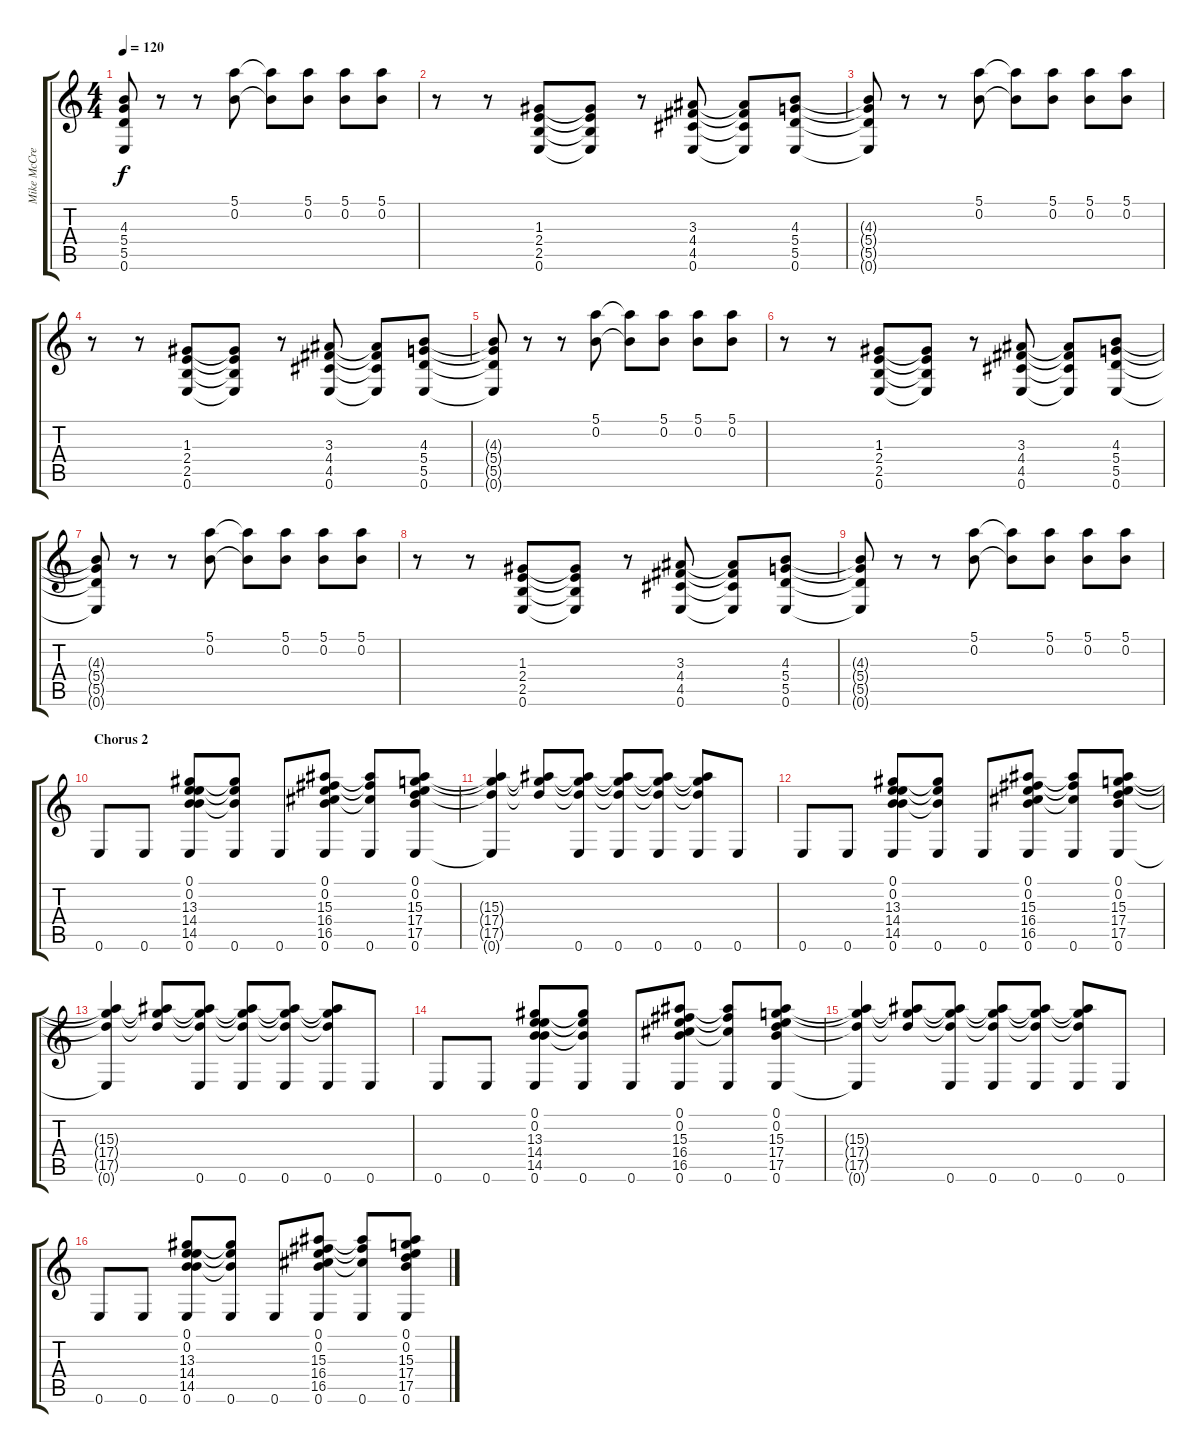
\track ("Mike McCready" "Mike McCre") {instrument electricguitarclean}
\staff {score tabs}
\tuning (E4 B3 G3 D3 A2 E2) {hide}
\ts (4 4)
\tempo 120
\clef g2
\ks c
(4.3{t} 5.4{t} 5.5{t} 0.6{t}).8{dy f} r.8 r.8 (5.1 0.2).8 (5.1{t} 0.2{t}).8 (5.1 0.2).8 (5.1 0.2).8 (5.1 0.2).8 |
r.8 r.8 (1.3 2.4 2.5 0.6).8 (1.3{t} 2.4{t} 2.5{t} 0.6{t}).8 r.8 (3.3 4.4 4.5 0.6).8 (3.3{t} 4.4{t} 4.5{t} 0.6{t}).8 (4.3 5.4 5.5 0.6).8 |
(4.3{t} 5.4{t} 5.5{t} 0.6{t}).8 r.8 r.8 (5.1 0.2).8 (5.1{t} 0.2{t}).8 (5.1 0.2).8 (5.1 0.2).8 (5.1 0.2).8 |
r.8 r.8 (1.3 2.4 2.5 0.6).8 (1.3{t} 2.4{t} 2.5{t} 0.6{t}).8 r.8 (3.3 4.4 4.5 0.6).8 (3.3{t} 4.4{t} 4.5{t} 0.6{t}).8 (4.3 5.4 5.5 0.6).8 |
(4.3{t} 5.4{t} 5.5{t} 0.6{t}).8 r.8 r.8 (5.1 0.2).8 (5.1{t} 0.2{t}).8 (5.1 0.2).8 (5.1 0.2).8 (5.1 0.2).8 |
r.8 r.8 (1.3 2.4 2.5 0.6).8 (1.3{t} 2.4{t} 2.5{t} 0.6{t}).8 r.8 (3.3 4.4 4.5 0.6).8 (3.3{t} 4.4{t} 4.5{t} 0.6{t}).8 (4.3 5.4 5.5 0.6).8 |
(4.3{t} 5.4{t} 5.5{t} 0.6{t}).8 r.8 r.8 (5.1 0.2).8 (5.1{t} 0.2{t}).8 (5.1 0.2).8 (5.1 0.2).8 (5.1 0.2).8 |
r.8 r.8 (1.3 2.4 2.5 0.6).8 (1.3{t} 2.4{t} 2.5{t} 0.6{t}).8 r.8 (3.3 4.4 4.5 0.6).8 (3.3{t} 4.4{t} 4.5{t} 0.6{t}).8 (4.3 5.4 5.5 0.6).8 |
(4.3{t} 5.4{t} 5.5{t} 0.6{t}).8 r.8 r.8 (5.1 0.2).8 (5.1{t} 0.2{t}).8 (5.1 0.2).8 (5.1 0.2).8 (5.1 0.2).8 |
\section ("" "Chorus 2")
0.6.8 0.6.8 (0.1 0.2 13.3 14.4 14.5 0.6).8 (13.3{t} 14.4{t} 14.5{t} 0.6).8 0.6.8 (0.1 0.2 15.3 16.4 16.5 0.6).8 (15.3{t} 16.4{t} 16.5{t} 0.6).8 (0.1 0.2 15.3 17.4 17.5 0.6).8 |
(15.3{t} 17.4{t} 17.5{t} 0.6{t}).4 (15.3{t} 17.4{t} 17.5{t}).8 (15.3{t} 17.4{t} 17.5{t} 0.6).8 (15.3{t} 17.4{t} 17.5{t} 0.6).8 (15.3{t} 17.4{t} 17.5{t} 0.6).8 (15.3{t} 17.4{t} 17.5{t} 0.6).8 0.6.8 |
0.6.8 0.6.8 (0.1 0.2 13.3 14.4 14.5 0.6).8 (13.3{t} 14.4{t} 14.5{t} 0.6).8 0.6.8 (0.1 0.2 15.3 16.4 16.5 0.6).8 (15.3{t} 16.4{t} 16.5{t} 0.6).8 (0.1 0.2 15.3 17.4 17.5 0.6).8 |
(15.3{t} 17.4{t} 17.5{t} 0.6{t}).4 (15.3{t} 17.4{t} 17.5{t}).8 (15.3{t} 17.4{t} 17.5{t} 0.6).8 (15.3{t} 17.4{t} 17.5{t} 0.6).8 (15.3{t} 17.4{t} 17.5{t} 0.6).8 (15.3{t} 17.4{t} 17.5{t} 0.6).8 0.6.8 |
0.6.8 0.6.8 (0.1 0.2 13.3 14.4 14.5 0.6).8 (13.3{t} 14.4{t} 14.5{t} 0.6).8 0.6.8 (0.1 0.2 15.3 16.4 16.5 0.6).8 (15.3{t} 16.4{t} 16.5{t} 0.6).8 (0.1 0.2 15.3 17.4 17.5 0.6).8 |
(15.3{t} 17.4{t} 17.5{t} 0.6{t}).4 (15.3{t} 17.4{t} 17.5{t}).8 (15.3{t} 17.4{t} 17.5{t} 0.6).8 (15.3{t} 17.4{t} 17.5{t} 0.6).8 (15.3{t} 17.4{t} 17.5{t} 0.6).8 (15.3{t} 17.4{t} 17.5{t} 0.6).8 0.6.8 |
0.6.8 0.6.8 (0.1 0.2 13.3 14.4 14.5 0.6).8 (13.3{t} 14.4{t} 14.5{t} 0.6).8 0.6.8 (0.1 0.2 15.3 16.4 16.5 0.6).8 (15.3{t} 16.4{t} 16.5{t} 0.6).8 (0.1 0.2 15.3 17.4 17.5 0.6).8
